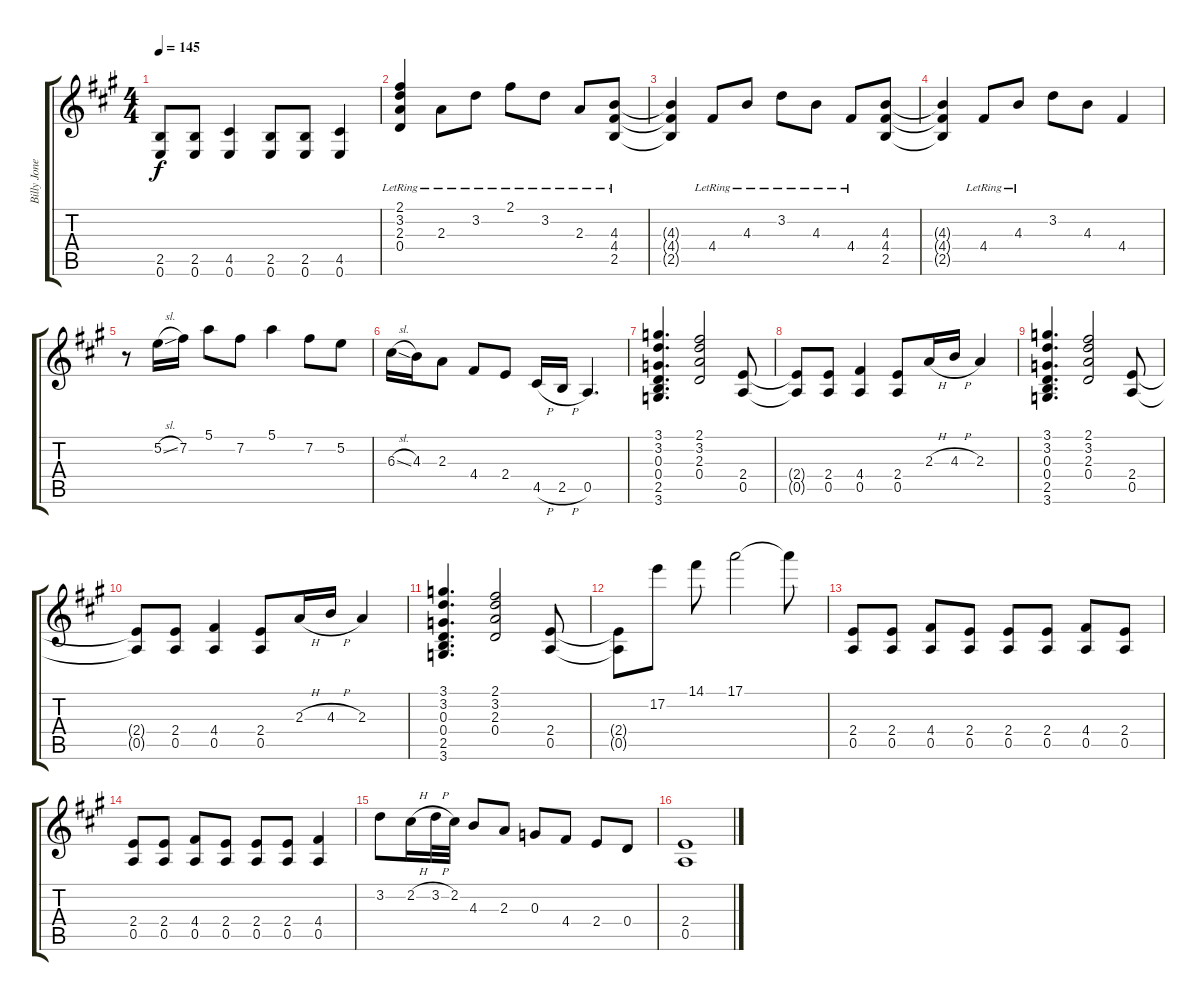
\track ("Billy Jones Guitar" "Billy Jone") {instrument overdrivenguitar}
\staff {score tabs}
\tuning (E4 B3 G3 D3 A2 E2) {hide}
\ts (4 4)
\tempo 145
\clef g2
\ks a
(2.5 0.6).8{dy f} (2.5 0.6).8 (4.5 0.6).4 (2.5 0.6).8 (2.5 0.6).8 (4.5 0.6).4 |
(2.1{lr} 3.2{lr} 2.3{lr} 0.4{lr}).4 2.3{lr}.8 3.2{lr}.8 2.1{lr}.8 3.2{lr}.8 2.3{lr}.8 (4.3{lr} 4.4{lr} 2.5{lr}).8 |
(4.3{t} 4.4{t} 2.5{t}).4 4.4{lr}.8 4.3{lr}.8 3.2{lr}.8 4.3{lr}.8 4.4{lr}.8 (4.3 4.4 2.5).8 |
(4.3{t} 4.4{t} 2.5{t}).4 4.4{lr}.8 4.3{lr}.8 3.2.8 4.3.8 4.4.4 |
r.8 5.2{sl}.16{volume 15 balance 8} 7.2.16 5.1.8 7.2.8 5.1.4 7.2.8 5.2.8 |
6.3{sl}.16 4.3.16 2.3.8 4.4.8 2.4.8 4.5{h}.16 2.5{h}.16 0.5.4{d} |
(3.1 3.2 0.3 0.4 2.5 3.6).4{d volume 8 balance 0} (2.1 3.2 2.3 0.4).2 (2.4 0.5).8 |
(2.4{t} 0.5{t}).8 (2.4 0.5).8 (4.4 0.5).4 (2.4 0.5).8 2.3{h}.16{volume 12} 4.3{h}.16 2.3.4 |
(3.1 3.2 0.3 0.4 2.5 3.6).4{d volume 8} (2.1 3.2 2.3 0.4).2 (2.4 0.5).8 |
(2.4{t} 0.5{t}).8 (2.4 0.5).8 (4.4 0.5).4 (2.4 0.5).8 2.3{h}.16{volume 12} 4.3{h}.16 2.3.4 |
(3.1 3.2 0.3 0.4 2.5 3.6).4{d volume 8} (2.1 3.2 2.3 0.4).2 (2.4 0.5).8 |
(2.4{t} 0.5{t}).8 17.2.8{volume 12} 14.1.8 17.1.2 17.1{t}.8 |
(2.4 0.5).8{volume 8} (2.4 0.5).8 (4.4 0.5).8 (2.4 0.5).8 (2.4 0.5).8 (2.4 0.5).8 (4.4 0.5).8 (2.4 0.5).8 |
(2.4 0.5).8 (2.4 0.5).8 (4.4 0.5).8 (2.4 0.5).8 (2.4 0.5).8 (2.4 0.5).8 (4.4 0.5).4 |
3.2.8 2.2{h}.16 3.2{h}.32 2.2.32 4.3.8 2.3.8 0.3.8 4.4.8 2.4.8 0.4.8 |
(2.4 0.5).1
